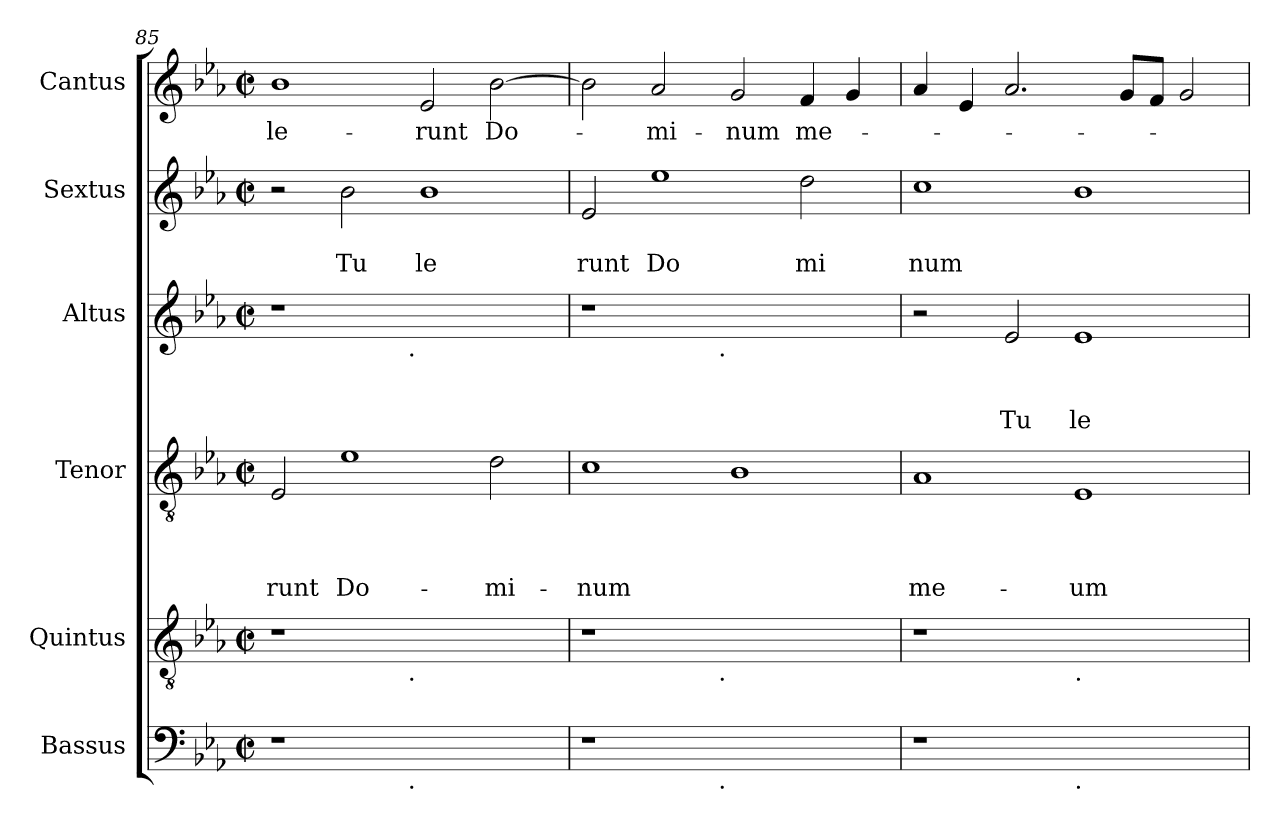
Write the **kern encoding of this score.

**kern	**kern	**kern	**text	**text	**text	**text	**kern	**text	**text	**text	**kern	**text	**text	**kern	**text
*part6	*part5	*part4	*part4	*part4	*part4	*part4	*part3	*part3	*part3	*part3	*part2	*part2	*part2	*part1	*part1
*staff6	*staff5	*staff4	*staff4	*staff4	*staff4	*staff4	*staff3	*staff3	*staff3	*staff3	*staff2	*staff2	*staff2	*staff1	*staff1
*I"Bassus	*I"Quintus	*I"Tenor	*	*	*	*	*I"Altus	*	*	*	*I"Sextus	*	*	*I"Cantus	*
*clefF4	*clefGv2	*clefGv2	*	*	*	*	*clefG2	*	*	*	*clefG2	*	*	*clefG2	*
*k[b-e-a-]	*k[b-e-a-]	*k[b-e-a-]	*	*	*	*	*k[b-e-a-]	*	*	*	*k[b-e-a-]	*	*	*k[b-e-a-]	*
*E-:	*E-:	*E-:	*	*	*	*	*E-:	*	*	*	*E-:	*	*	*E-:	*
*M2/2	*M2/2	*M2/2	*	*	*	*	*M2/2	*	*	*	*M2/2	*	*	*M2/2	*
*met(c|)	*met(c|)	*met(c|)	*	*	*	*	*met(c|)	*	*	*	*met(c|)	*	*	*met(c|)	*
=85	=85	=85	=85	=85	=85	=85	=85	=85	=85	=85	=85	=85	=85	=85	=85
!	!	!	!	!	!	!LO:LY:b	!	!	!	!	!	!	!	!	!LO:LY:b
*^	*^	*	*	*	*	*	*^	*	*	*	*	*	*	*	*
1r	2ryy	1r	2ryy	2E-/	.	.	.	-runt	1r	2ryy	.	.	.	2r	.	.	1b-	-le-
!	!	!	!	!	!	!	!	!LO:LY:b	!	!	!	!	!	!	!	!LO:LY:b	!	!
.	4...ryy	.	4...ryy	1e-	.	.	.	Do-	.	4...ryy	.	.	.	2b-\	.	Tu	.	.
!	!	!	!	!	!	!	!	!	!	!LO:TX:b:t=.	!	!	!	!	!	!	!	!
!	!	!	!LO:TX:b:t=.	!	!	!	!	!	!	!	!	!	!	!	!	!	!	!
!	!LO:TX:b:t=.	!	!	!	!	!	!	!	!	!	!	!	!	!	!	!	!	!
.	1ryy	.	1ryy	.	.	.	.	.	.	1ryy	.	.	.	.	.	.	.	.
!	!	!	!	!	!	!	!	!	!	!	!	!	!	!	!	!LO:LY:b	!	!LO:LY:b
1ryy	.	1ryy	.	.	.	.	.	.	1ryy	.	.	.	.	1b-	.	le	2e-/	-runt
!	!	!	!	!	!	!	!	!LO:LY:b	!	!	!	!	!	!	!	!	!	!LO:LY:b
.	.	.	.	2d\	.	.	.	-mi-	.	.	.	.	.	.	.	.	[>2b-\	Do-
.	32ryy	.	32ryy	.	.	.	.	.	.	32ryy	.	.	.	.	.	.	.	.
=86	=86	=86	=86	=86	=86	=86	=86	=86	=86	=86	=86	=86	=86	=86	=86	=86	=86	=86
!	!	!	!	!	!	!	!	!LO:LY:b	!	!	!	!	!	!	!	!LO:LY:b	!	!
1r	2ryy	1r	2ryy	1c	.	.	.	-num	1r	2ryy	.	.	.	2e-/	.	runt	2b-\]	.
!	!	!	!	!	!	!	!	!	!	!	!	!	!	!	!	!LO:LY:b	!	!LO:LY:b
.	4...ryy	.	4...ryy	.	.	.	.	.	.	4...ryy	.	.	.	1ee-	.	Do	2a-/	-mi-
!	!	!	!	!	!	!	!	!	!	!LO:TX:b:t=.	!	!	!	!	!	!	!	!
!	!	!	!LO:TX:b:t=.	!	!	!	!	!	!	!	!	!	!	!	!	!	!	!
!	!LO:TX:b:t=.	!	!	!	!	!	!	!	!	!	!	!	!	!	!	!	!	!
.	1ryy	.	1ryy	.	.	.	.	.	.	1ryy	.	.	.	.	.	.	.	.
!	!	!	!	!	!	!	!	!	!	!	!	!	!	!	!	!	!	!LO:LY:b
1ryy	.	1ryy	.	1B-	.	.	.	.	1ryy	.	.	.	.	.	.	.	2g/	-num
!	!	!	!	!	!	!	!	!	!	!	!	!	!	!	!	!LO:LY:b	!	!LO:LY:b
.	.	.	.	.	.	.	.	.	.	.	.	.	.	2dd\	.	mi	4f/	me-
.	.	.	.	.	.	.	.	.	.	.	.	.	.	.	.	.	4g/	.
.	32ryy	.	32ryy	.	.	.	.	.	.	32ryy	.	.	.	.	.	.	.	.
=87	=87	=87	=87	=87	=87	=87	=87	=87	=87	=87	=87	=87	=87	=87	=87	=87	=87	=87
!	!	!	!	!	!	!	!	!LO:LY:b	!	!	!	!	!	!	!	!LO:LY:b	!	!
*v	*v	*	*	*	*	*	*	*	*v	*v	*	*	*	*	*	*	*	*
*	*v	*v	*	*	*	*	*	*	*	*	*	*	*	*	*	*
1r	1r	1A-	.	.	.	me-	2r	.	.	.	1cc	.	num	4a-/	.
.	.	.	.	.	.	.	.	.	.	.	.	.	.	4e-/	.
!	!	!	!	!	!	!	!	!	!	!LO:LY:b	!	!	!	!	!
.	.	.	.	.	.	.	2e-/	.	.	Tu	.	.	.	2.a-/	.
!	!LO:TX:b:t=.	!	!	!	!	!	!	!	!	!	!	!	!	!	!
!LO:TX:b:t=.	!	!	!	!	!	!	!	!	!	!	!	!	!	!	!
!	!	!	!	!	!	!LO:LY:b	!	!	!	!LO:LY:b	!	!	!	!	!
1ryy	1ryy	1E-	.	.	.	-um	1e-	.	.	le	1b-	.	.	.	.
.	.	.	.	.	.	.	.	.	.	.	.	.	.	8g/L	.
.	.	.	.	.	.	.	.	.	.	.	.	.	.	8f/J	.
.	.	.	.	.	.	.	.	.	.	.	.	.	.	2g/	.
=	=	=	=	=	=	=	=	=	=	=	=	=	=	=	=
*-	*-	*-	*-	*-	*-	*-	*-	*-	*-	*-	*-	*-	*-	*-	*-
